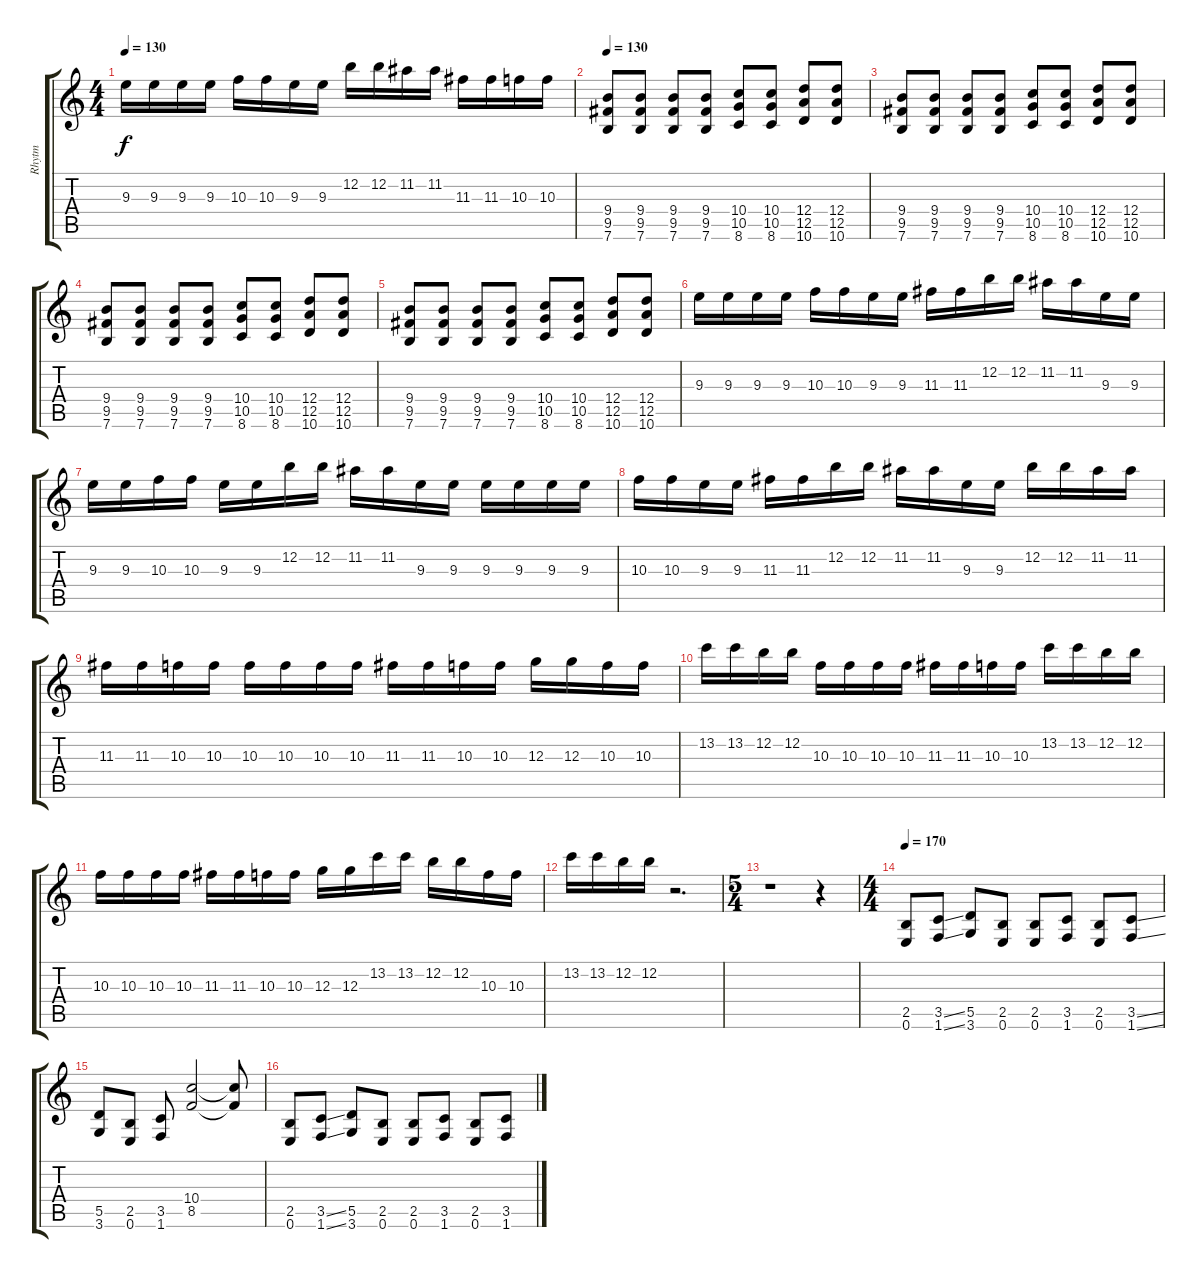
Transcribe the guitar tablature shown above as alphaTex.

\track ("Rhytm" "Rhytm") {instrument distortionguitar}
\staff {score tabs}
\tuning (E4 B3 G3 D3 A2 E2) {hide}
\ts (4 4)
\tempo 130
\clef g2
\ks c
9.3.16{dy f} 9.3.16 9.3.16 9.3.16 10.3.16 10.3.16 9.3.16 9.3.16 12.2.16 12.2.16 11.2.16 11.2.16 11.3.16 11.3.16 10.3.16 10.3.16 |
\tempo 130
(9.4 9.5 7.6).8 (9.4 9.5 7.6).8 (9.4 9.5 7.6).8 (9.4 9.5 7.6).8 (10.4 10.5 8.6).8 (10.4 10.5 8.6).8 (12.4 12.5 10.6).8 (12.4 12.5 10.6).8 |
(9.4 9.5 7.6).8 (9.4 9.5 7.6).8 (9.4 9.5 7.6).8 (9.4 9.5 7.6).8 (10.4 10.5 8.6).8 (10.4 10.5 8.6).8 (12.4 12.5 10.6).8 (12.4 12.5 10.6).8 |
(9.4 9.5 7.6).8 (9.4 9.5 7.6).8 (9.4 9.5 7.6).8 (9.4 9.5 7.6).8 (10.4 10.5 8.6).8 (10.4 10.5 8.6).8 (12.4 12.5 10.6).8 (12.4 12.5 10.6).8 |
(9.4 9.5 7.6).8 (9.4 9.5 7.6).8 (9.4 9.5 7.6).8 (9.4 9.5 7.6).8 (10.4 10.5 8.6).8 (10.4 10.5 8.6).8 (12.4 12.5 10.6).8 (12.4 12.5 10.6).8 |
9.3.16 9.3.16 9.3.16 9.3.16 10.3.16 10.3.16 9.3.16 9.3.16 11.3.16 11.3.16 12.2.16 12.2.16 11.2.16 11.2.16 9.3.16 9.3.16 |
9.3.16 9.3.16 10.3.16 10.3.16 9.3.16 9.3.16 12.2.16 12.2.16 11.2.16 11.2.16 9.3.16 9.3.16 9.3.16 9.3.16 9.3.16 9.3.16 |
10.3.16 10.3.16 9.3.16 9.3.16 11.3.16 11.3.16 12.2.16 12.2.16 11.2.16 11.2.16 9.3.16 9.3.16 12.2.16 12.2.16 11.2.16 11.2.16 |
11.3.16 11.3.16 10.3.16 10.3.16 10.3.16 10.3.16 10.3.16 10.3.16 11.3.16 11.3.16 10.3.16 10.3.16 12.3.16 12.3.16 10.3.16 10.3.16 |
13.2.16 13.2.16 12.2.16 12.2.16 10.3.16 10.3.16 10.3.16 10.3.16 11.3.16 11.3.16 10.3.16 10.3.16 13.2.16 13.2.16 12.2.16 12.2.16 |
10.3.16 10.3.16 10.3.16 10.3.16 11.3.16 11.3.16 10.3.16 10.3.16 12.3.16 12.3.16 13.2.16 13.2.16 12.2.16 12.2.16 10.3.16 10.3.16 |
13.2.16 13.2.16 12.2.16 12.2.16 r.2{d} |
\ts (5 4)
r.1 r.4 |
\ts (4 4)
\tempo 170
(2.5 0.6).8 (3.5{ss} 1.6{ss}).8 (5.5 3.6).8 (2.5 0.6).8 (2.5 0.6).8 (3.5 1.6).8 (2.5 0.6).8 (3.5{ss} 1.6{ss}).8 |
(5.5 3.6).8 (2.5 0.6).8 (3.5 1.6).8 (10.4 8.5).2 (10.4{t} 8.5{t}).8 |
(2.5 0.6).8 (3.5{ss} 1.6{ss}).8 (5.5 3.6).8 (2.5 0.6).8 (2.5 0.6).8 (3.5 1.6).8 (2.5 0.6).8 (3.5{ss} 1.6{ss}).8
